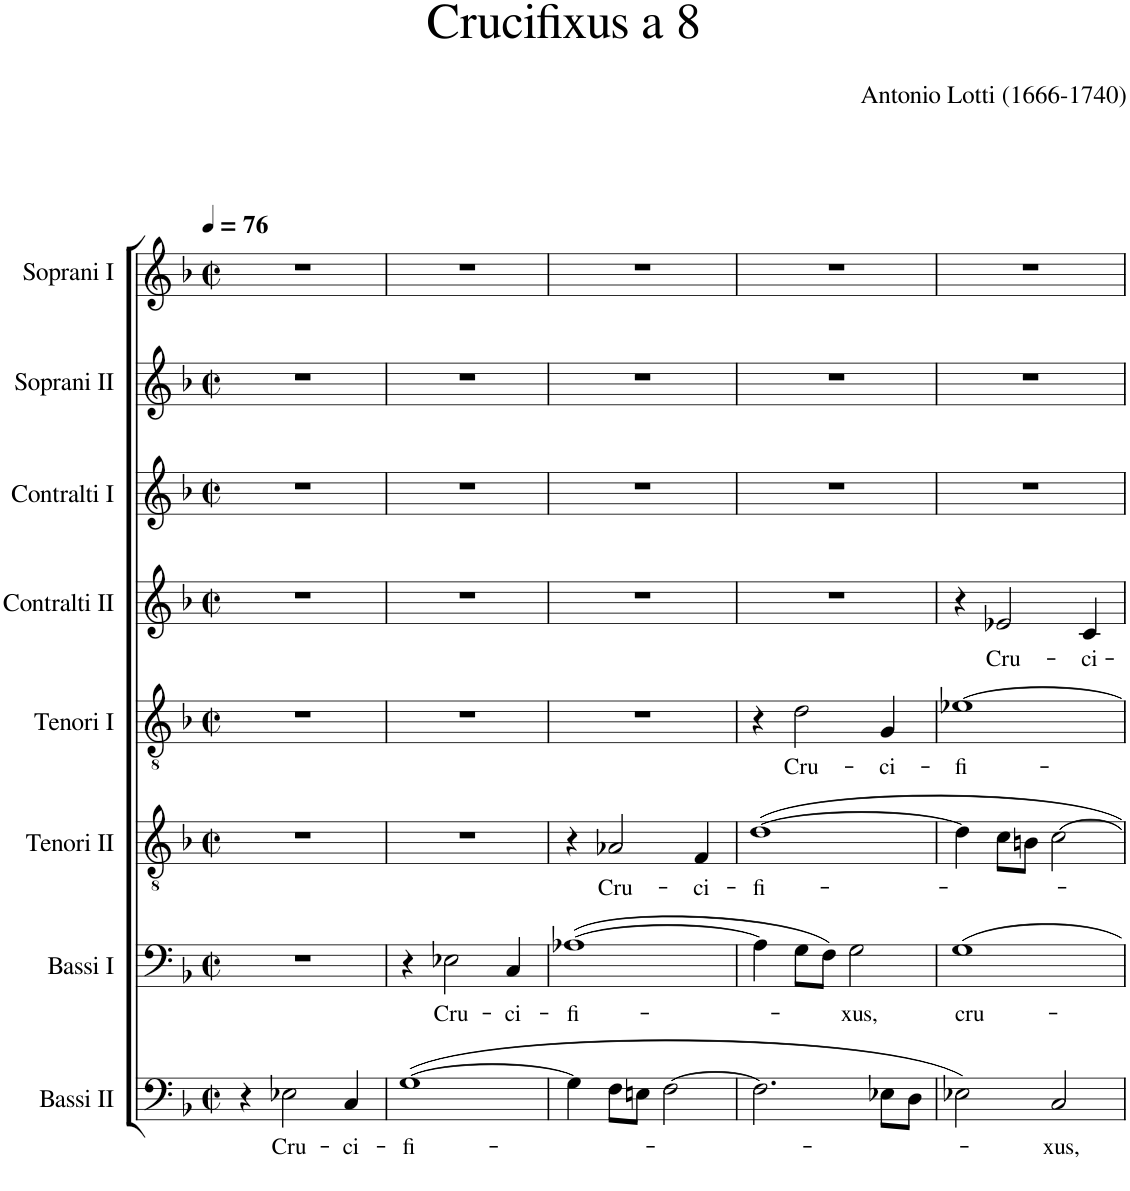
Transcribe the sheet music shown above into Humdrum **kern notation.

**kern	**text	**kern	**text	**kern	**text	**kern	**text	**kern	**text	**kern	**kern	**kern
*part8	*part8	*part7	*part7	*part6	*part6	*part5	*part5	*part4	*part4	*part3	*part2	*part1
*staff8	*staff8	*staff7	*staff7	*staff6	*staff6	*staff5	*staff5	*staff4	*staff4	*staff3	*staff2	*staff1
*I"Bassi II	*	*I"Bassi I	*	*I"Tenori II	*	*I"Tenori I	*	*I"Contralti II	*	*I"Contralti I	*I"Soprani II	*I"Soprani I
*clefF4	*	*clefF4	*	*clefGv2	*	*clefGv2	*	*clefG2	*	*clefG2	*clefG2	*clefG2
*k[b-]	*	*k[b-]	*	*k[b-]	*	*k[b-]	*	*k[b-]	*	*k[b-]	*k[b-]	*k[b-]
*F:	*	*F:	*	*F:	*	*F:	*	*F:	*	*F:	*F:	*F:
*M2/2	*	*M2/2	*	*M2/2	*	*M2/2	*	*M2/2	*	*M2/2	*M2/2	*M2/2
*met(c|)	*	*met(c|)	*	*met(c|)	*	*met(c|)	*	*met(c|)	*	*met(c|)	*met(c|)	*met(c|)
*MM76	*	*MM76	*	*MM76	*	*MM76	*	*MM76	*	*MM76	*MM76	*MM76
=1	=1	=1	=1	=1	=1	=1	=1	=1	=1	=1	=1	=1
4r	.	1r	.	1r	.	1r	.	1r	.	1r	1r	1r
!	!LO:LY:b	!	!	!	!	!	!	!	!	!	!	!
2E-X\	Cru-	.	.	.	.	.	.	.	.	.	.	.
!	!LO:LY:b	!	!	!	!	!	!	!	!	!	!	!
4C/	-ci-	.	.	.	.	.	.	.	.	.	.	.
=2	=2	=2	=2	=2	=2	=2	=2	=2	=2	=2	=2	=2
!	!LO:LY:b	!	!	!	!	!	!	!	!	!	!	!
([1G	-fi-	4r	.	1r	.	1r	.	1r	.	1r	1r	1r
!	!	!	!LO:LY:b	!	!	!	!	!	!	!	!	!
.	.	2E-X\	Cru-	.	.	.	.	.	.	.	.	.
!	!	!	!LO:LY:b	!	!	!	!	!	!	!	!	!
.	.	4C/	-ci-	.	.	.	.	.	.	.	.	.
=3	=3	=3	=3	=3	=3	=3	=3	=3	=3	=3	=3	=3
!	!	!	!LO:LY:b	!	!	!	!	!	!	!	!	!
4G\]	.	([1A-X	-fi-	4r	.	1r	.	1r	.	1r	1r	1r
!	!	!	!	!	!LO:LY:b	!	!	!	!	!	!	!
8F\L	.	.	.	2A-X/	Cru-	.	.	.	.	.	.	.
8En\J	.	.	.	.	.	.	.	.	.	.	.	.
[2F\	.	.	.	.	.	.	.	.	.	.	.	.
!	!	!	!	!	!LO:LY:b	!	!	!	!	!	!	!
.	.	.	.	4F/	-ci-	.	.	.	.	.	.	.
=4	=4	=4	=4	=4	=4	=4	=4	=4	=4	=4	=4	=4
!	!	!	!	!	!LO:LY:b	!	!	!	!	!	!	!
2.F\]	.	4A-\]	.	[1d	-fi-	4r	.	1r	.	1r	1r	1r
!	!	!	!	!	!	!	!LO:LY:b	!	!	!	!	!
.	.	8G\L	.	.	.	2d\	Cru-	.	.	.	.	.
.	.	8F\J)	.	.	.	.	.	.	.	.	.	.
!	!	!	!LO:LY:b	!	!	!	!	!	!	!	!	!
.	.	2G\	-xus,	.	.	.	.	.	.	.	.	.
!	!	!	!	!	!	!	!LO:LY:b	!	!	!	!	!
8E-X\L	.	.	.	.	.	4G/	-ci-	.	.	.	.	.
8D\J	.	.	.	.	.	.	.	.	.	.	.	.
=5	=5	=5	=5	=5	=5	=5	=5	=5	=5	=5	=5	=5
!	!	!	!LO:LY:b	!	!	!	!LO:LY:b	!	!	!	!	!
2E-X\)	.	1G	cru-	4d\]	.	[1e-X	-fi-	4r	.	1r	1r	1r
!	!	!	!	!	!	!	!	!	!LO:LY:b	!	!	!
.	.	.	.	8c\L	.	.	.	2e-X/	Cru-	.	.	.
.	.	.	.	8Bn\J	.	.	.	.	.	.	.	.
!	!LO:LY:b	!	!	!	!	!	!	!	!	!	!	!
2C/	-xus,	.	.	[2c\	.	.	.	.	.	.	.	.
!	!	!	!	!	!	!	!	!	!LO:LY:b	!	!	!
.	.	.	.	.	.	.	.	4c/	-ci-	.	.	.
=	=	=	=	=	=	=	=	=	=	=	=	=
*-	*-	*-	*-	*-	*-	*-	*-	*-	*-	*-	*-	*-
